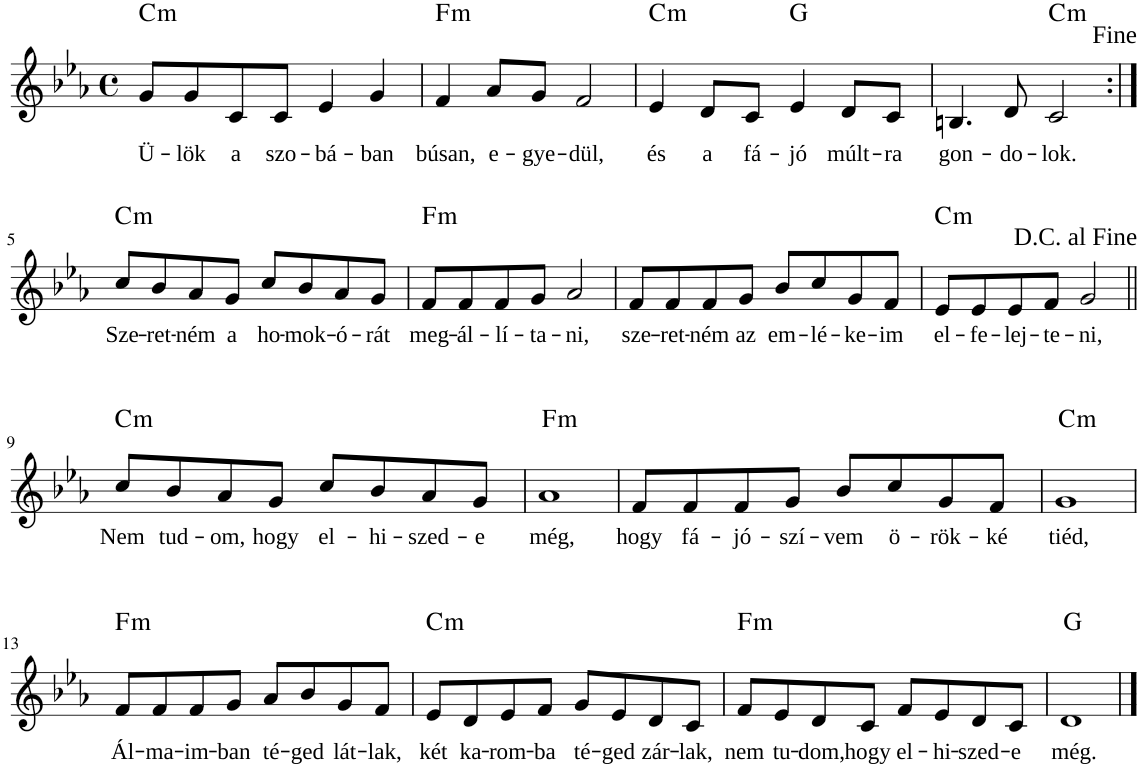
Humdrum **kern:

**kern	**text	**harte
*part1	*part1	*part1
*staff1	*staff1	*
*I"Piano	*	*
*I'Pno	*	*
*clefG2	*	*
*k[b-e-a-]	*	*
*M4/4	*	*
*met(c)	*	*
=1	=1	=1
!	!LO:LY:b	!LO:H:kt=m
8g/L	Ü-	C:min
!	!LO:LY:b	!
8g/	-lök	.
!	!LO:LY:b	!
8c/	a	.
!	!LO:LY:b	!
8c/J	szo-	.
!	!LO:LY:b	!
4e-/	-bá-	.
!	!LO:LY:b	!
4g/	-ban	.
=2	=2	=2
!	!LO:LY:b	!LO:H:kt=m
4f/	búsan,	F:min
!	!LO:LY:b	!
8a-/L	e-	.
!	!LO:LY:b	!
8g/J	-gye-	.
!	!LO:LY:b	!
2f/	-dül,	.
=3	=3	=3
!	!LO:LY:b	!LO:H:kt=m
4e-/	és	C:min
!	!LO:LY:b	!
8d/L	a	.
!	!LO:LY:b	!
8c/J	fá-	.
!	!LO:LY:b	!
4e-/	-jó	G:maj
!	!LO:LY:b	!
8d/L	múlt-	.
!	!LO:LY:b	!
8c/J	-ra	.
=4	=4	=4
!	!LO:LY:b	!
4.Bn/	gon-	.
!	!LO:LY:b	!
8d/	-do-	.
!	!LO:LY:b	!LO:H:kt=m
2c/	-lok.	C:min
!LO:TX:a:t=<font size="11.7074"/><font face="Times New Roman"/>Fine	!	!
!!LO:LB:g=z
=5:|!	=5:|!	=5:|!
!	!LO:LY:b	!LO:H:kt=m
8cc/L	Sze-	C:min
!	!LO:LY:b	!
8b-/	-ret-	.
!	!LO:LY:b	!
8a-/	-ném	.
!	!LO:LY:b	!
8g/J	a	.
!	!LO:LY:b	!
8cc/L	ho-	.
!	!LO:LY:b	!
8b-/	-mok-	.
!	!LO:LY:b	!
8a-/	-ó-	.
!	!LO:LY:b	!
8g/J	-rát	.
=6	=6	=6
!	!LO:LY:b	!LO:H:kt=m
8f/L	meg-	F:min
!	!LO:LY:b	!
8f/	-ál-	.
!	!LO:LY:b	!
8f/	-lí-	.
!	!LO:LY:b	!
8g/J	-ta-	.
!	!LO:LY:b	!
2a-/	-ni,	.
=7	=7	=7
!	!LO:LY:b	!
8f/L	sze-	.
!	!LO:LY:b	!
8f/	-ret-	.
!	!LO:LY:b	!
8f/	-ném	.
!	!LO:LY:b	!
8g/J	az	.
!	!LO:LY:b	!
8b-/L	em-	.
!	!LO:LY:b	!
8cc/	-lé-	.
!	!LO:LY:b	!
8g/	-ke-	.
!	!LO:LY:b	!
8f/J	-im	.
=8	=8	=8
!	!LO:LY:b	!LO:H:kt=m
8e-/L	el-	C:min
!	!LO:LY:b	!
8e-/	-fe-	.
!	!LO:LY:b	!
8e-/	-lej-	.
!	!LO:LY:b	!
8f/J	-te-	.
!	!LO:LY:b	!
2g/	-ni,	.
!LO:TX:a:t=<font size="11.7074"/><font face="Times New Roman"/>D.C. al Fine	!	!
!!LO:LB:g=z
=9||	=9||	=9||
!	!LO:LY:b	!LO:H:kt=m
8cc/L	Nem	C:min
!	!LO:LY:b	!
8b-/	tud-	.
!	!LO:LY:b	!
8a-/	-om,	.
!	!LO:LY:b	!
8g/J	hogy	.
!	!LO:LY:b	!
8cc/L	el-	.
!	!LO:LY:b	!
8b-/	-hi-	.
!	!LO:LY:b	!
8a-/	-szed-	.
!	!LO:LY:b	!
8g/J	-e	.
=10	=10	=10
!	!LO:LY:b	!LO:H:kt=m
1a-	még,	F:min
=11	=11	=11
!	!LO:LY:b	!
8f/L	hogy	.
!	!LO:LY:b	!
8f/	fá-	.
!	!LO:LY:b	!
8f/	-jó-	.
!	!LO:LY:b	!
8g/J	-szí-	.
!	!LO:LY:b	!
8b-/L	-vem	.
!	!LO:LY:b	!
8cc/	ö-	.
!	!LO:LY:b	!
8g/	-rök-	.
!	!LO:LY:b	!
8f/J	-ké	.
=12	=12	=12
!	!LO:LY:b	!LO:H:kt=m
1g	tiéd,	C:min
!!LO:LB:g=z
=13	=13	=13
!	!LO:LY:b	!LO:H:kt=m
8f/L	Ál-	F:min
!	!LO:LY:b	!
8f/	-ma-	.
!	!LO:LY:b	!
8f/	-im-	.
!	!LO:LY:b	!
8g/J	-ban	.
!	!LO:LY:b	!
8a-/L	té-	.
!	!LO:LY:b	!
8b-/	-ged	.
!	!LO:LY:b	!
8g/	lát-	.
!	!LO:LY:b	!
8f/J	-lak,	.
=14	=14	=14
!	!LO:LY:b	!LO:H:kt=m
8e-/L	két	C:min
!	!LO:LY:b	!
8d/	ka-	.
!	!LO:LY:b	!
8e-/	-rom-	.
!	!LO:LY:b	!
8f/J	-ba	.
!	!LO:LY:b	!
8g/L	té-	.
!	!LO:LY:b	!
8e-/	-ged	.
!	!LO:LY:b	!
8d/	zár-	.
!	!LO:LY:b	!
8c/J	-lak,	.
=15	=15	=15
!	!LO:LY:b	!LO:H:kt=m
8f/L	nem	F:min
!	!LO:LY:b	!
8e-/	tu-	.
!	!LO:LY:b	!
8d/	-dom,	.
!	!LO:LY:b	!
8c/J	hogy	.
!	!LO:LY:b	!
8f/L	el-	.
!	!LO:LY:b	!
8e-/	-hi-	.
!	!LO:LY:b	!
8d/	-szed-	.
!	!LO:LY:b	!
8c/J	-e	.
=16	=16	=16
!	!LO:LY:b	!
1d	még.	G:maj
==	==	==
*-	*-	*-
